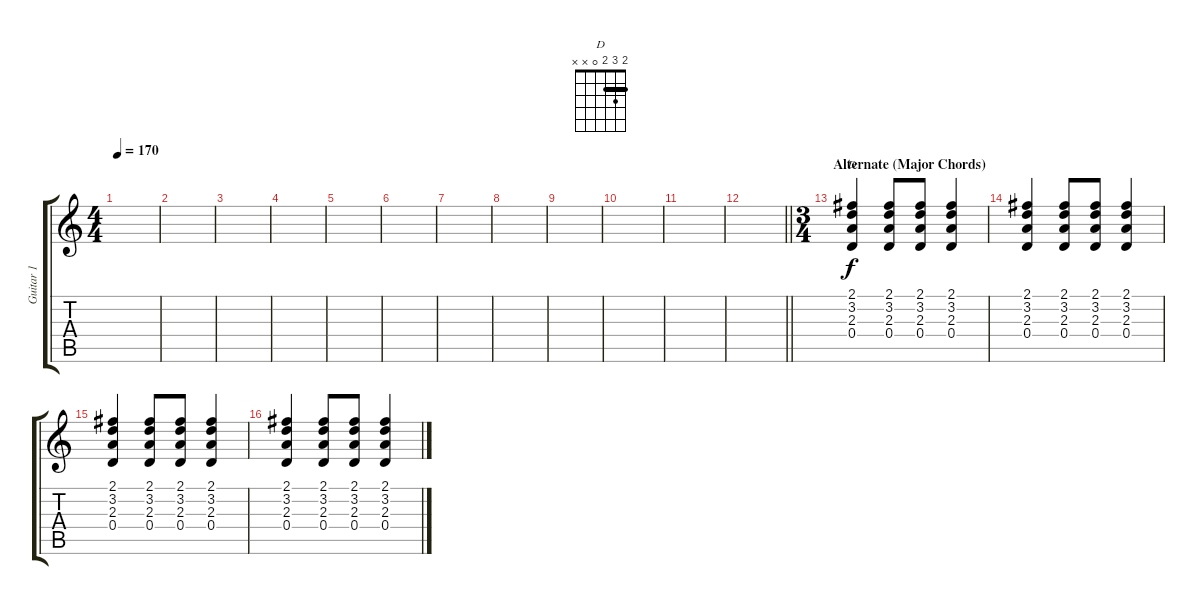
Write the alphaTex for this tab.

\track ("Guitar 1" "Guitar 1") {instrument distortionguitar}
\staff {score tabs}
\tuning (E4 B3 G3 D3 A2 E2) {hide}
\chord ("D" 2 3 2 0 x x) {barre 2}
\ts (4 4)
\tempo 170
\clef g2
\ks c
|
|
|
|
|
|
|
|
|
|
|
\barLineRight lightlight
|
\ts (3 4)
\section ("" "Alternate (Major Chords)")
(2.1 3.2 2.3 0.4).4{ch "D"} (2.1 3.2 2.3 0.4).8 (2.1 3.2 2.3 0.4).8 (2.1 3.2 2.3 0.4).4 |
(2.1 3.2 2.3 0.4).4 (2.1 3.2 2.3 0.4).8 (2.1 3.2 2.3 0.4).8 (2.1 3.2 2.3 0.4).4 |
(2.1 3.2 2.3 0.4).4 (2.1 3.2 2.3 0.4).8 (2.1 3.2 2.3 0.4).8 (2.1 3.2 2.3 0.4).4 |
(2.1 3.2 2.3 0.4).4 (2.1 3.2 2.3 0.4).8 (2.1 3.2 2.3 0.4).8 (2.1 3.2 2.3 0.4).4
